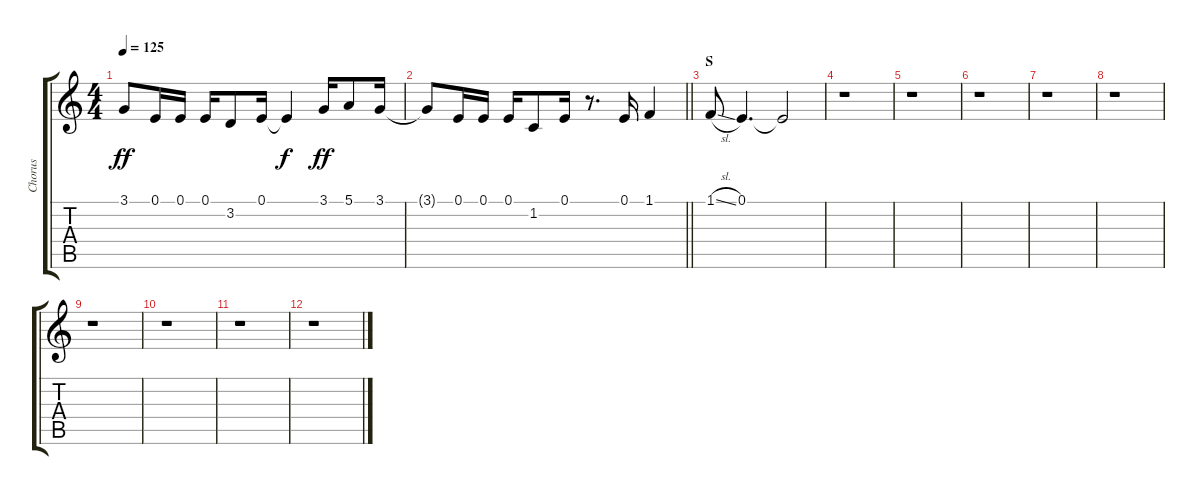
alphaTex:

\track ("Chorus" "Chorus") {instrument voiceoohs}
\staff {score tabs}
\tuning (E4 B3 G3 D3 A2 E2) {hide}
\ts (4 4)
\tempo 125
\clef g2
\ks c
3.1{t}.8{dy ff} 0.1.16 0.1.16 0.1.16 3.2.8 0.1.16 0.1{t}.4{dy f} 3.1.16{dy ff} 5.1.8 3.1.16 |
\barLineRight lightlight
3.1{t}.8 0.1.16 0.1.16 0.1.16 1.2.8 0.1.16 r.8{d} 0.1.16 1.1.4 |
\section ("" "S")
1.1{sl}.8 0.1.4{d} 0.1{t}.2 |
r.1 |
r.1 |
r.1 |
r.1 |
r.1 |
r.1 |
r.1 |
r.1 |
r.1
